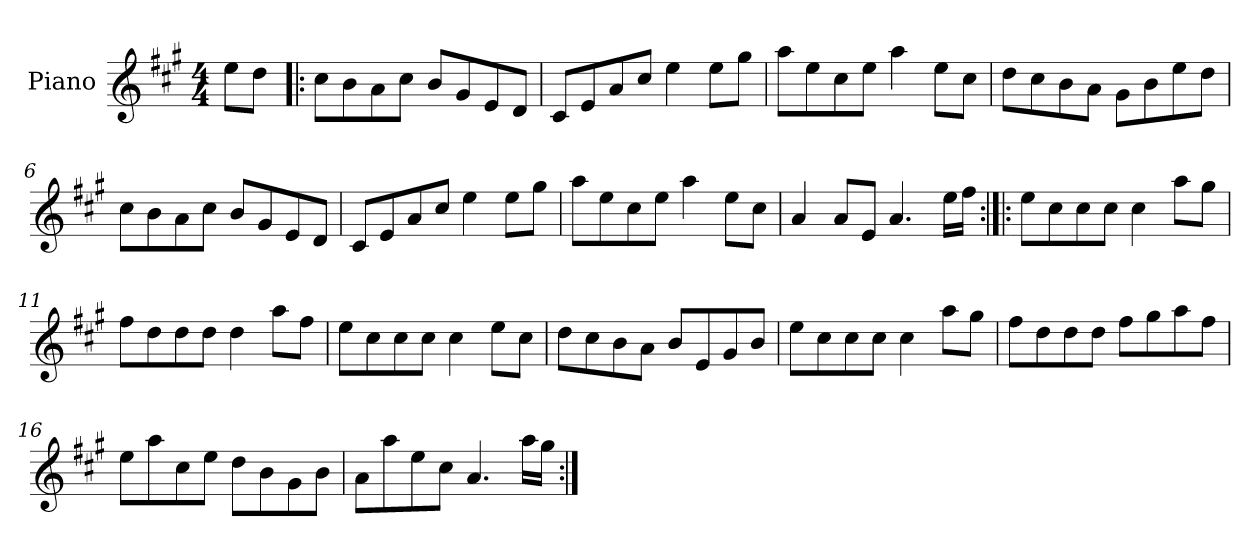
**kern
*part1
*staff1
*I"Piano
*I'Pno
*clefG2
*k[f#c#g#]
*A:
*M4/4
=1
8ee\L
8dd\J
=2!|:
8cc#\L
8b\
8a\
8cc#\J
8b/L
8g#/
8e/
8d/J
=3
8c#/L
8e/
8a/
8cc#/J
4ee\
8ee\L
8gg#\J
=4
8aa\L
8ee\
8cc#\
8ee\J
4aa\
8ee\L
8cc#\J
=5
8dd\L
8cc#\
8b\
8a\J
8g#\L
8b\
8ee\
8dd\J
=6
8cc#\L
8b\
8a\
8cc#\J
8b/L
8g#/
8e/
8d/J
=7
8c#/L
8e/
8a/
8cc#/J
4ee\
8ee\L
8gg#\J
=8
8aa\L
8ee\
8cc#\
8ee\J
4aa\
8ee\L
8cc#\J
=9
4a/
8a/L
8e/J
4.a/
16ee\LL
16ff#\JJ
=10:|!|:
8ee\L
8cc#\
8cc#\
8cc#\J
4cc#\
8aa\L
8gg#\J
=11
8ff#\L
8dd\
8dd\
8dd\J
4dd\
8aa\L
8ff#\J
=12
8ee\L
8cc#\
8cc#\
8cc#\J
4cc#\
8ee\L
8cc#\J
=13
8dd\L
8cc#\
8b\
8a\J
8b/L
8e/
8g#/
8b/J
=14
8ee\L
8cc#\
8cc#\
8cc#\J
4cc#\
8aa\L
8gg#\J
=15
8ff#\L
8dd\
8dd\
8dd\J
8ff#\L
8gg#\
8aa\
8ff#\J
=16
8ee\L
8aa\
8cc#\
8ee\J
8dd\L
8b\
8g#\
8b\J
=17
8a\L
8aa\
8ee\
8cc#\J
4.a/
16aa\LL
16gg#\JJ
=:|!
*-
